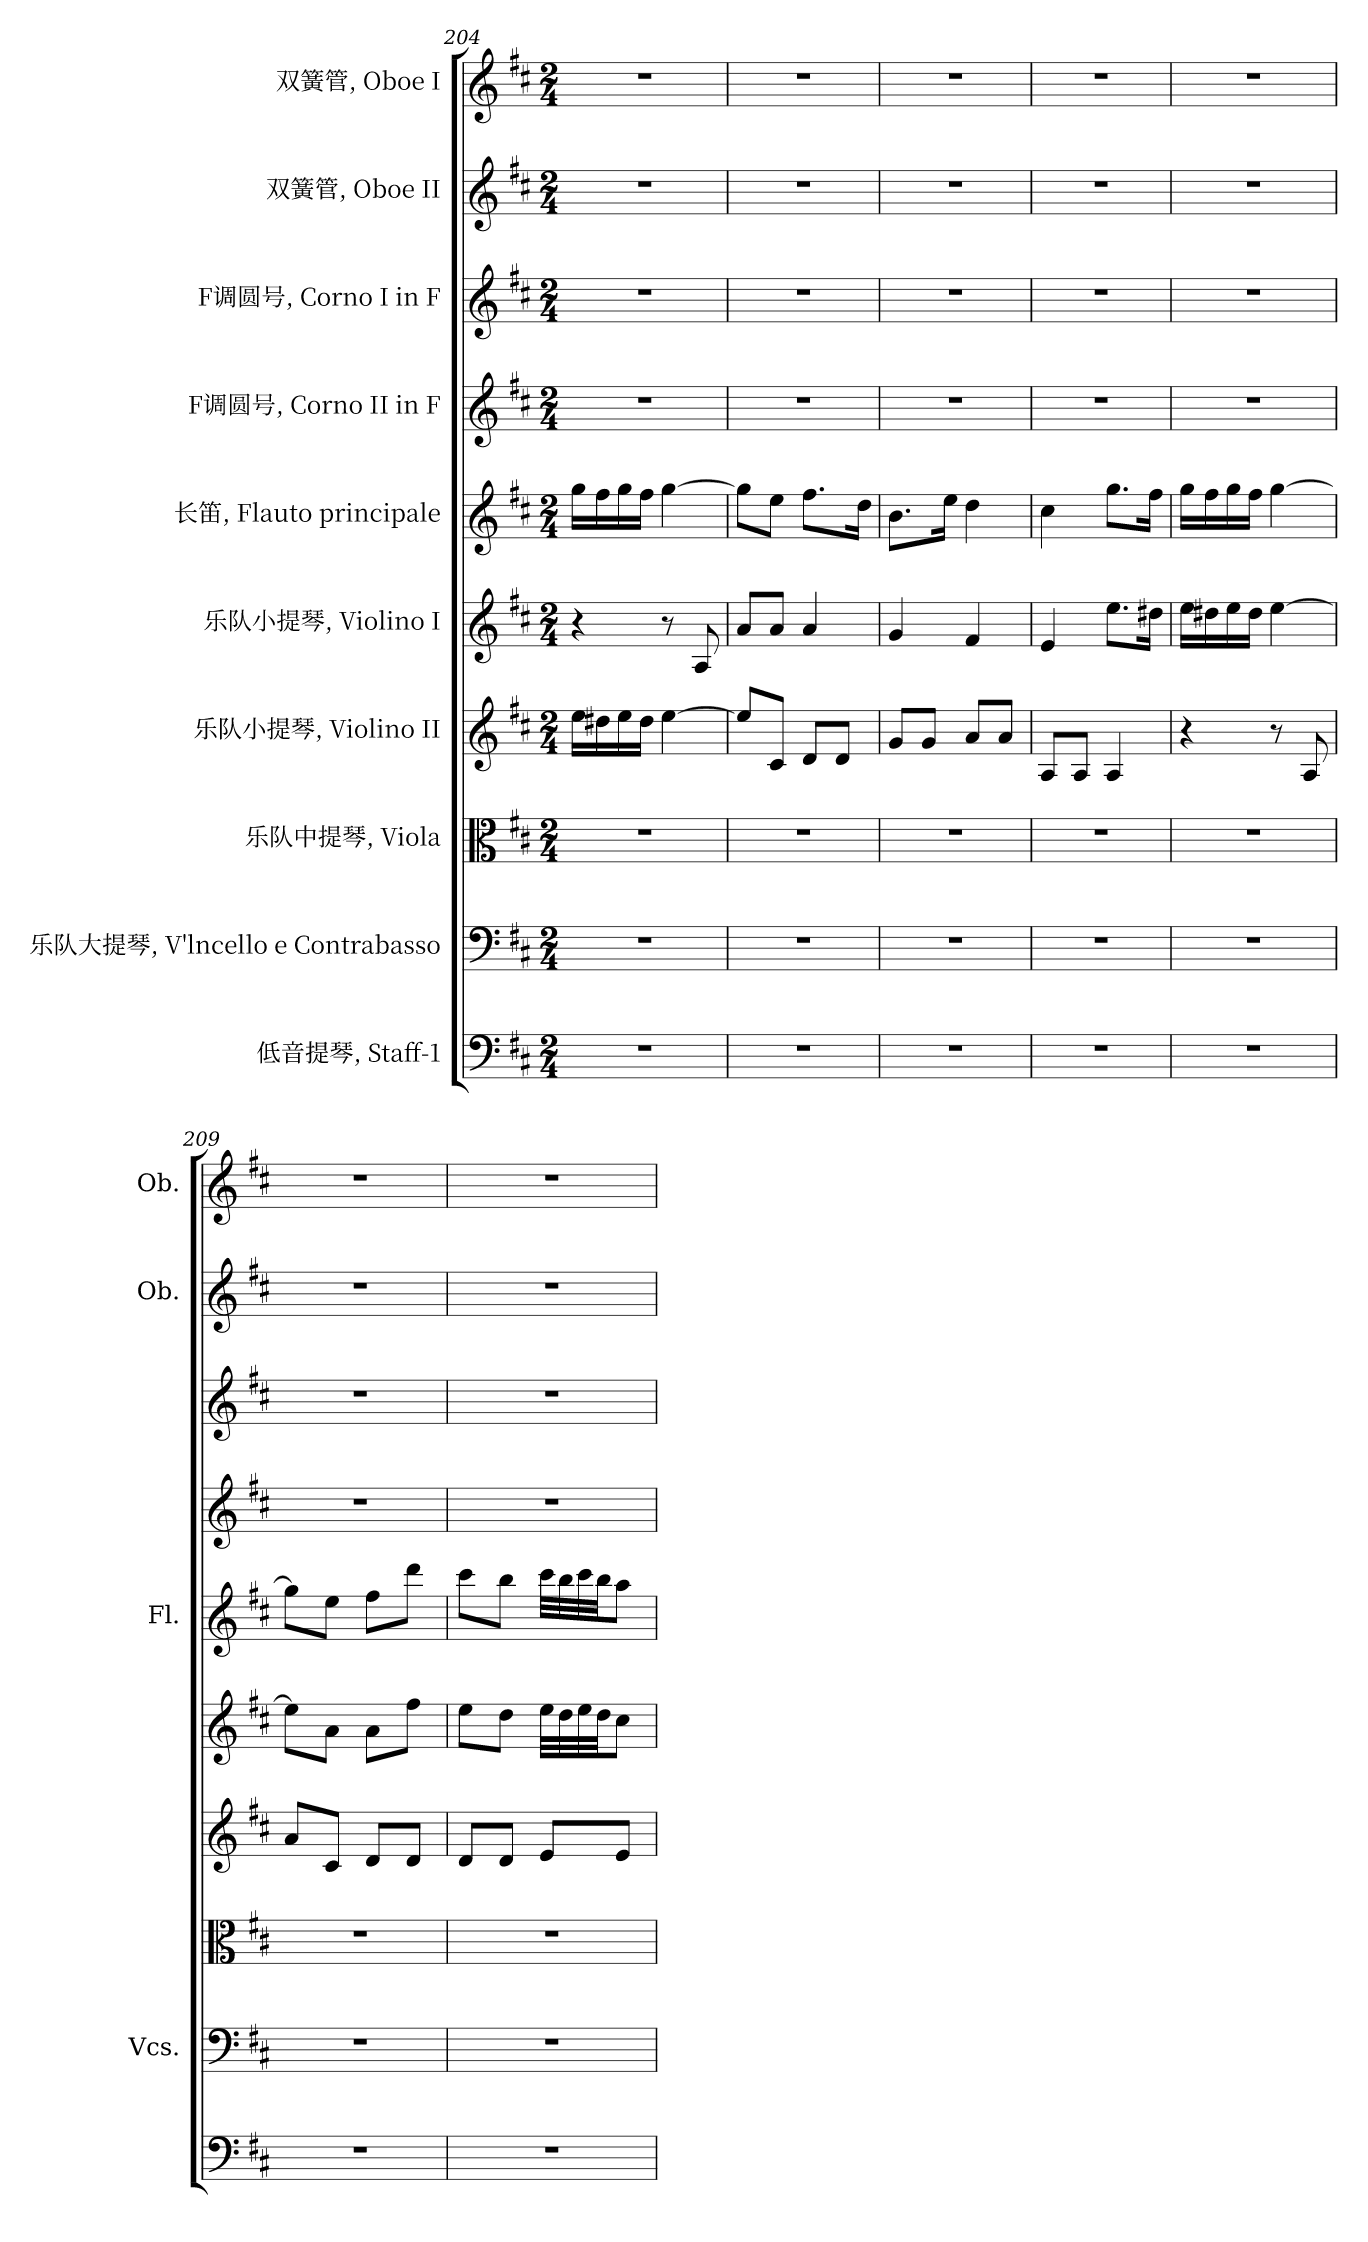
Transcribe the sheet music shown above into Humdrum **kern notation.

**kern	**kern	**kern	**kern	**kern	**kern	**kern	**kern	**kern	**kern
*part10	*part9	*part8	*part7	*part6	*part5	*part4	*part3	*part2	*part1
*staff10	*staff9	*staff8	*staff7	*staff6	*staff5	*staff4	*staff3	*staff2	*staff1
*I"低音提琴, Staff-1	*I"乐队大提琴, V'lncello e Contrabasso	*I"乐队中提琴, Viola	*I"乐队小提琴, Violino II	*I"乐队小提琴, Violino I	*I"长笛, Flauto principale	*I"F调圆号, Corno II in F	*I"F调圆号, Corno I in F	*I"双簧管, Oboe II	*I"双簧管, Oboe I
*	*I'Vcs.	*	*	*	*I'Fl.	*	*	*I'Ob.	*I'Ob.
*clefF4	*clefF4	*clefC3	*clefG2	*clefG2	*clefG2	*clefG2	*clefG2	*clefG2	*clefG2
*ITrd7c12	*	*	*	*	*	*ITrd4c7	*ITrd4c7	*	*
*k[f#c#]	*k[f#c#]	*k[f#c#]	*k[f#c#]	*k[f#c#]	*k[f#c#]	*k[f#]	*k[f#]	*k[f#c#]	*k[f#c#]
*M2/4	*M2/4	*M2/4	*M2/4	*M2/4	*M2/4	*M2/4	*M2/4	*M2/4	*M2/4
=204	=204	=204	=204	=204	=204	=204	=204	=204	=204
2r	2r	2r	16ee\LL	4r	16gg\LL	2r	2r	2r	2r
.	.	.	16dd#X\	.	16ff#\	.	.	.	.
.	.	.	16ee\	.	16gg\	.	.	.	.
.	.	.	16dd#\JJ	.	16ff#\JJ	.	.	.	.
.	.	.	[4ee\	8r	[4gg\	.	.	.	.
.	.	.	.	8A/	.	.	.	.	.
=205	=205	=205	=205	=205	=205	=205	=205	=205	=205
2r	2r	2r	8ee/L]	8a/L	8gg\L]	2r	2r	2r	2r
.	.	.	8c#/J	8a/J	8ee\J	.	.	.	.
.	.	.	8d/L	4a/	8.ff#\L	.	.	.	.
.	.	.	8d/J	.	.	.	.	.	.
.	.	.	.	.	16dd\Jk	.	.	.	.
!!LO:PB:g=z
=206	=206	=206	=206	=206	=206	=206	=206	=206	=206
2r	2r	2r	8g/L	4g/	8.b\L	2r	2r	2r	2r
.	.	.	8g/J	.	.	.	.	.	.
.	.	.	.	.	16ee\Jk	.	.	.	.
.	.	.	8a/L	4f#/	4dd\	.	.	.	.
.	.	.	8a/J	.	.	.	.	.	.
=207	=207	=207	=207	=207	=207	=207	=207	=207	=207
2r	2r	2r	8A/L	4e/	4cc#\	2r	2r	2r	2r
.	.	.	8A/J	.	.	.	.	.	.
.	.	.	4A/	8.ee\L	8.gg\L	.	.	.	.
.	.	.	.	16dd#X\Jk	16ff#\Jk	.	.	.	.
=208	=208	=208	=208	=208	=208	=208	=208	=208	=208
2r	2r	2r	4r	16ee\LL	16gg\LL	2r	2r	2r	2r
.	.	.	.	16dd#X\	16ff#\	.	.	.	.
.	.	.	.	16ee\	16gg\	.	.	.	.
.	.	.	.	16dd#\JJ	16ff#\JJ	.	.	.	.
.	.	.	8r	[4ee\	[4gg\	.	.	.	.
.	.	.	8A/	.	.	.	.	.	.
=209	=209	=209	=209	=209	=209	=209	=209	=209	=209
2r	2r	2r	8a/L	8ee\L]	8gg\L]	2r	2r	2r	2r
.	.	.	8c#/J	8a\J	8ee\J	.	.	.	.
.	.	.	8d/L	8a\L	8ff#\L	.	.	.	.
.	.	.	8d/J	8ff#\J	8ddd\J	.	.	.	.
=210	=210	=210	=210	=210	=210	=210	=210	=210	=210
2r	2r	2r	8d/L	8ee\L	8ccc#\L	2r	2r	2r	2r
.	.	.	8d/J	8dd\J	8bb\J	.	.	.	.
.	.	.	8e/L	32ee\LLL	32ccc#\LLL	.	.	.	.
.	.	.	.	32dd\	32bb\	.	.	.	.
.	.	.	.	32ee\	32ccc#\	.	.	.	.
.	.	.	.	32dd\JJ	32bb\JJ	.	.	.	.
.	.	.	8e/J	8cc#\J	8aa\J	.	.	.	.
=	=	=	=	=	=	=	=	=	=
*-	*-	*-	*-	*-	*-	*-	*-	*-	*-
